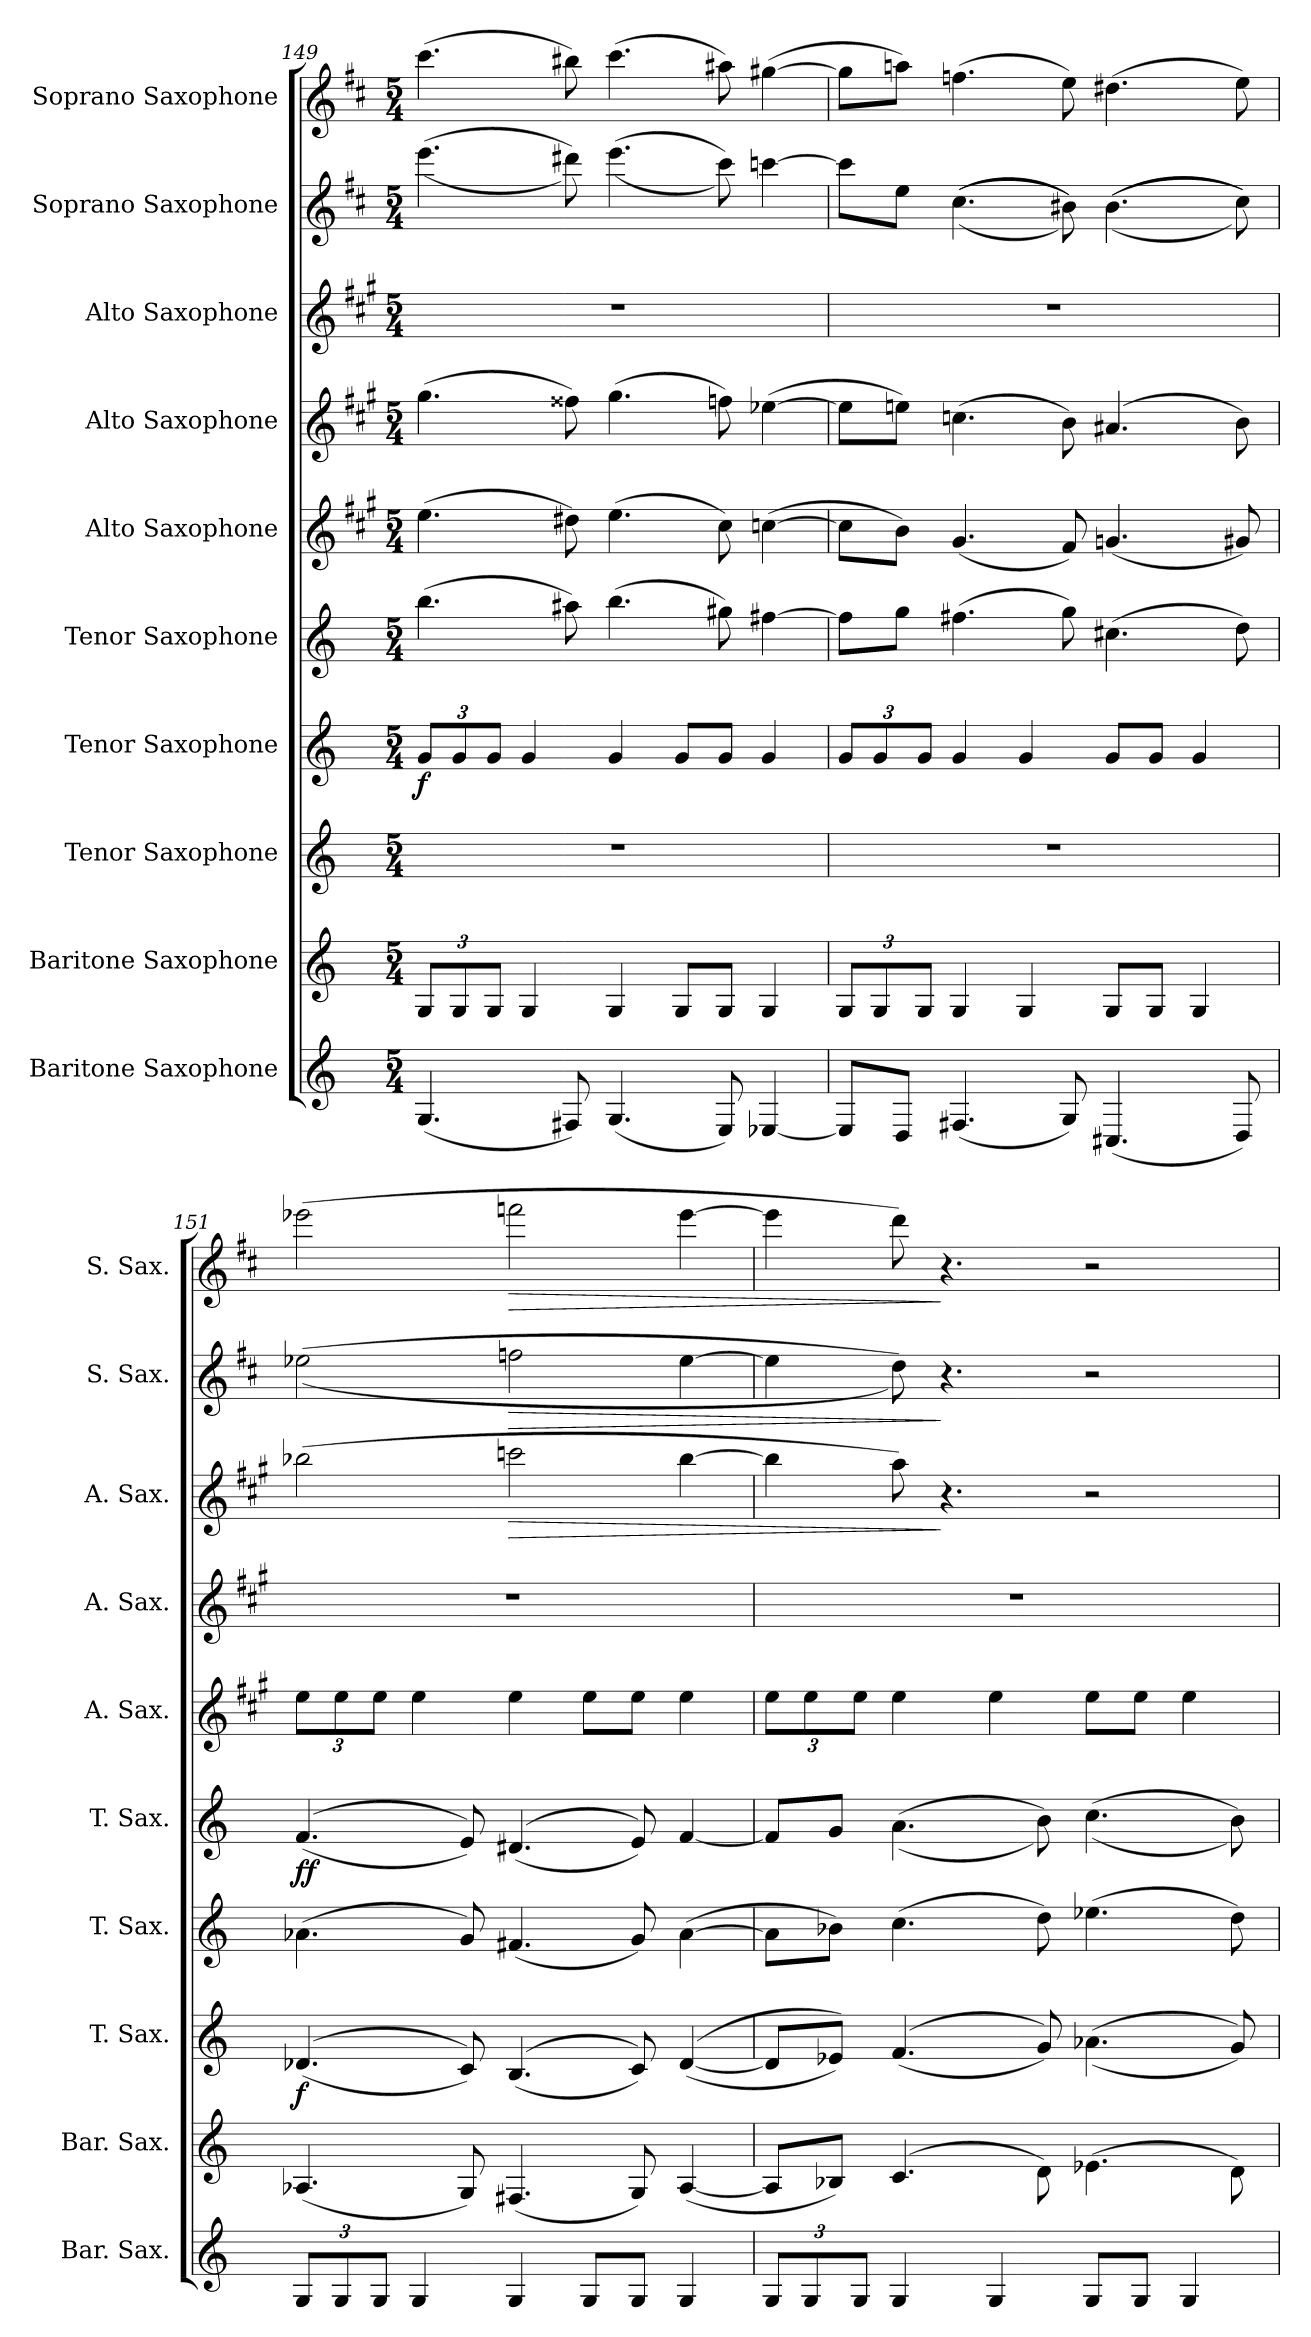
**kern	**kern	**kern	**dynam	**kern	**dynam	**kern	**dynam	**kern	**kern	**kern	**dynam	**kern	**dynam	**kern	**dynam
*part10	*part9	*part8	*part8	*part7	*part7	*part6	*part6	*part5	*part4	*part3	*part3	*part2	*part2	*part1	*part1
*staff10	*staff9	*staff8	*staff8	*staff7	*staff7	*staff6	*staff6	*staff5	*staff4	*staff3	*staff3	*staff2	*staff2	*staff1	*staff1
*I"Baritone Saxophone	*I"Baritone Saxophone	*I"Tenor Saxophone	*	*I"Tenor Saxophone	*	*I"Tenor Saxophone	*	*I"Alto Saxophone	*I"Alto Saxophone	*I"Alto Saxophone	*	*I"Soprano Saxophone	*	*I"Soprano Saxophone	*
*I'Bar. Sax.	*I'Bar. Sax.	*I'T. Sax.	*	*I'T. Sax.	*	*I'T. Sax.	*	*I'A. Sax.	*I'A. Sax.	*I'A. Sax.	*	*I'S. Sax.	*	*I'S. Sax.	*
*clefG2	*clefG2	*clefG2	*	*clefG2	*	*clefG2	*	*clefG2	*clefG2	*clefG2	*	*clefG2	*	*clefG2	*
*ITrd12c21	*ITrd12c21	*ITrd8c14	*	*ITrd8c14	*	*ITrd8c14	*	*ITrd5c9	*ITrd5c9	*ITrd5c9	*	*ITrd1c2	*	*ITrd1c2	*
*k[]	*k[]	*k[]	*	*k[]	*	*k[]	*	*k[]	*k[]	*k[]	*	*k[]	*	*k[]	*
*M5/4	*M5/4	*M5/4	*	*M5/4	*	*M5/4	*	*M5/4	*M5/4	*M5/4	*	*M5/4	*	*M5/4	*
*	*Xbrackettup	*	*	*Xbrackettup	*	*	*	*	*	*	*	*	*	*	*
=149	=149	=149	=149	=149	=149	=149	=149	=149	=149	=149	=149	=149	=149	=149	=149
!	!	!	!	!	!LO:DY:b	!	!	!	!	!	!	!	!	!	!
(4.GG/	12GG/L	4%5r	.	12G/L	f	(4.b\	.	(4.g\	(4.b\	4%5r	.	((4.ddd\	.	(4.bb\	.
.	12GG/	.	.	12G/	.	.	.	.	.	.	.	.	.	.	.
.	12GG/J	.	.	12G/J	.	.	.	.	.	.	.	.	.	.	.
.	4GG/	.	.	4G/	.	.	.	.	.	.	.	.	.	.	.
8FF#X/)	.	.	.	.	.	8a#X\)	.	8f#X\)	8a#X\)	.	.	8ccc#X\))	.	8aa#X\)	.
(4.GG/	4GG/	.	.	4G/	.	(4.b\	.	(4.g\	(4.b\	.	.	((4.ddd\	.	(4.bb\	.
.	8GG/L	.	.	8G/L	.	.	.	.	.	.	.	.	.	.	.
8EE/)	8GG/J	.	.	8G/J	.	8g#X\)	.	8e\)	8a-X\)	.	.	8bb\))	.	8gg#X\)	.
[4EE-X/	4GG/	.	.	4G/	.	[4f#X\	.	([4e-X\	([4g-X\	.	.	[4bb-X\	.	([4ff#X\	.
!!LO:PB:g=z
=150	=150	=150	=150	=150	=150	=150	=150	=150	=150	=150	=150	=150	=150	=150	=150
8EE-/L]	12GG/L	4%5r	.	12G/L	.	8f#\L]	.	8e-\L]	8g-\L]	4%5r	.	8bb-\L]	.	8ff#\L]	.
.	12GG/	.	.	12G/	.	.	.	.	.	.	.	.	.	.	.
8DD/J	.	.	.	.	.	8g\J	.	8d\J)	8gn\J)	.	.	8dd\J	.	8ggn\J)	.
.	12GG/J	.	.	12G/J	.	.	.	.	.	.	.	.	.	.	.
(4.FF#X/	4GG/	.	.	4G/	.	(4.f#X\	.	(4.B/	(4.e-X\	.	.	(((4.b\	.	(4.ee-X\	.
.	4GG/	.	.	4G/	.	.	.	.	.	.	.	.	.	.	.
8GG/)	.	.	.	.	.	8g\)	.	8A/)	8d\)	.	.	8a#X\)))	.	8dd\)	.
(4.CC#X/	8GG/L	.	.	8G/L	.	(4.c#X\	.	(4.B-X/	(4.c#X/	.	.	(((4.a#\	.	(4.cc#X\	.
.	8GG/J	.	.	8G/J	.	.	.	.	.	.	.	.	.	.	.
.	4GG/	.	.	4G/	.	.	.	.	.	.	.	.	.	.	.
8DD/)	.	.	.	.	.	8d\)	.	8Bn/)	8d\)	.	.	8b\)))	.	8dd\)	.
=151	=151	=151	=151	=151	=151	=151	=151	=151	=151	=151	=151	=151	=151	=151	=151
*Xbrackettup	*	*	*	*	*	*	*	*Xbrackettup	*	*	*	*	*	*	*
!	!	!	!LO:DY:b	!	!	!	!LO:DY:b	!	!	!	!	!	!	!	!
!	!	!	!	!	!	!	!LO:DY:n=1:b	!	!	!	!	!	!	!	!
12GG/L	(4.AA-X/	((4.D-X/	f	(4.A-X\	.	((4.F/	f f	12g\L	4%5r	(2dd-X\	.	((2dd-X\	.	(2ddd-X\	.
12GG/	.	.	.	.	.	.	.	12g\	.	.	.	.	.	.	.
12GG/J	.	.	.	.	.	.	.	12g\J	.	.	.	.	.	.	.
4GG/	.	.	.	.	.	.	.	4g\	.	.	.	.	.	.	.
.	8GG/)	8C/))	.	8G/)	.	8E/))	.	.	.	.	.	.	.	.	.
!	!	!	!	!	!	!	!	!	!	!	!LO:HP:b	!	!LO:HP:b	!	!LO:HP:b
4GG/	(4.FF#X/	((4.BB/	.	(4.F#X/	.	((4.D#X/	.	4g\	.	2ee-X\	>	2ee-X\	>	2eee-X\	>
8GG/L	.	.	.	.	.	.	.	8g\L	.	.	.	.	.	.	.
8GG/J	8GG/)	8C/))	.	8G/)	.	8E/))	.	8g\J	.	.	.	.	.	.	.
4GG/	([4AA-/	(([4D-/	.	([4A-\	.	[4F/	.	4g\	.	[4dd-\	.	[4dd-\	.	[4ddd-\	.
=152	=152	=152	=152	=152	=152	=152	=152	=152	=152	=152	=152	=152	=152	=152	=152
12GG/L	8AA-/L]	8D-/L]	.	8A-\L]	.	8F/L]	.	12g\L	4%5r	4dd-\]	.	4dd-\]	.	4ddd-\]	.
12GG/	.	.	.	.	.	.	.	12g\	.	.	.	.	.	.	.
.	8BB-X/J)	8E-X/J))	.	8B-X\J)	.	8G/J	.	.	.	.	.	.	.	.	.
12GG/J	.	.	.	.	.	.	.	12g\J	.	.	.	.	.	.	.
4GG/	(4.C/	((4.F/	.	(4.c\	.	((4.A\	.	4g\	.	8cc\)	.	8cc\))	.	8ccc\)	.
!	!	!	!	!	!	!	!	!	!	!	!LO:DY:n=1:b	!	!LO:DY:n=1:b	!	!LO:DY:n=1:b
.	.	.	.	.	.	.	.	.	.	4.r	] other-dynamics	4.r	] other-dynamics	4.r	] other-dynamics
4GG/	.	.	.	.	.	.	.	4g\	.	.	.	.	.	.	.
.	8D\)	8G/))	.	8d\)	.	8B\))	.	.	.	.	.	.	.	.	.
8GG/L	(4.E-X\	((4.A-X\	.	(4.e-X\	.	((4.c\	.	8g\L	.	2r	.	2r	.	2r	.
8GG/J	.	.	.	.	.	.	.	8g\J	.	.	.	.	.	.	.
4GG/	.	.	.	.	.	.	.	4g\	.	.	.	.	.	.	.
.	8D\)	8G/))	.	8d\)	.	8B\))	.	.	.	.	.	.	.	.	.
=	=	=	=	=	=	=	=	=	=	=	=	=	=	=	=
*-	*-	*-	*-	*-	*-	*-	*-	*-	*-	*-	*-	*-	*-	*-	*-
